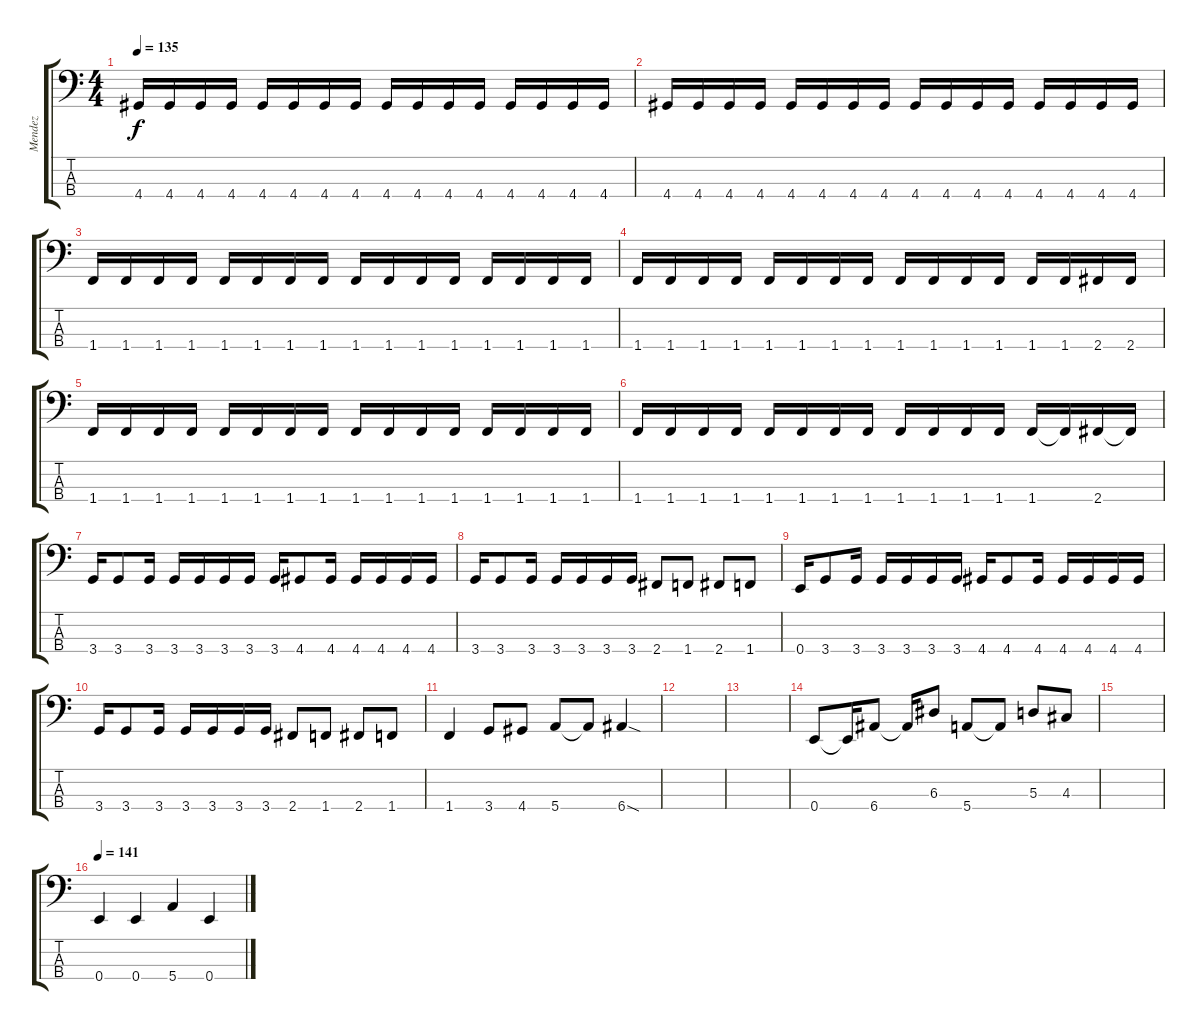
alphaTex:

\track ("Mendez" "Mendez") {instrument electricbassfinger}
\staff {score tabs}
\tuning (G2 D2 A1 E1) {hide}
\ts (4 4)
\tempo 135
\clef f4
\ks c
4.4.16{dy f} 4.4.16 4.4.16 4.4.16 4.4.16 4.4.16 4.4.16 4.4.16 4.4.16 4.4.16 4.4.16 4.4.16 4.4.16 4.4.16 4.4.16 4.4.16 |
4.4.16 4.4.16 4.4.16 4.4.16 4.4.16 4.4.16 4.4.16 4.4.16 4.4.16 4.4.16 4.4.16 4.4.16 4.4.16 4.4.16 4.4.16 4.4.16 |
1.4.16 1.4.16 1.4.16 1.4.16 1.4.16 1.4.16 1.4.16 1.4.16 1.4.16 1.4.16 1.4.16 1.4.16 1.4.16 1.4.16 1.4.16 1.4.16 |
1.4.16 1.4.16 1.4.16 1.4.16 1.4.16 1.4.16 1.4.16 1.4.16 1.4.16 1.4.16 1.4.16 1.4.16 1.4.16 1.4.16 2.4.16 2.4.16 |
1.4.16 1.4.16 1.4.16 1.4.16 1.4.16 1.4.16 1.4.16 1.4.16 1.4.16 1.4.16 1.4.16 1.4.16 1.4.16 1.4.16 1.4.16 1.4.16 |
1.4.16 1.4.16 1.4.16 1.4.16 1.4.16 1.4.16 1.4.16 1.4.16 1.4.16 1.4.16 1.4.16 1.4.16 1.4.16 1.4{t}.16 2.4.16 2.4{t}.16 |
3.4.16 3.4.8 3.4.16 3.4.16 3.4.16 3.4.16 3.4.16 3.4.16 4.4.8 4.4.16 4.4.16 4.4.16 4.4.16 4.4.16 |
3.4.16 3.4.8 3.4.16 3.4.16 3.4.16 3.4.16 3.4.16 2.4.8 1.4.8 2.4.8 1.4.8 |
0.4.16 3.4.8 3.4.16 3.4.16 3.4.16 3.4.16 3.4.16 4.4.16 4.4.8 4.4.16 4.4.16 4.4.16 4.4.16 4.4.16 |
3.4.16 3.4.8 3.4.16 3.4.16 3.4.16 3.4.16 3.4.16 2.4.8 1.4.8 2.4.8 1.4.8 |
1.4.4 3.4.8 4.4.8 5.4.8 5.4{t}.8 6.4{sod}.4 |
|
|
0.4.8 0.4{t}.16 6.4.8 6.4{t}.16 6.3.8 5.4.8 5.4{t}.8 5.3.8 4.3.8 |
|
\tempo 141
0.4.4 0.4.4 5.4.4 0.4.4
